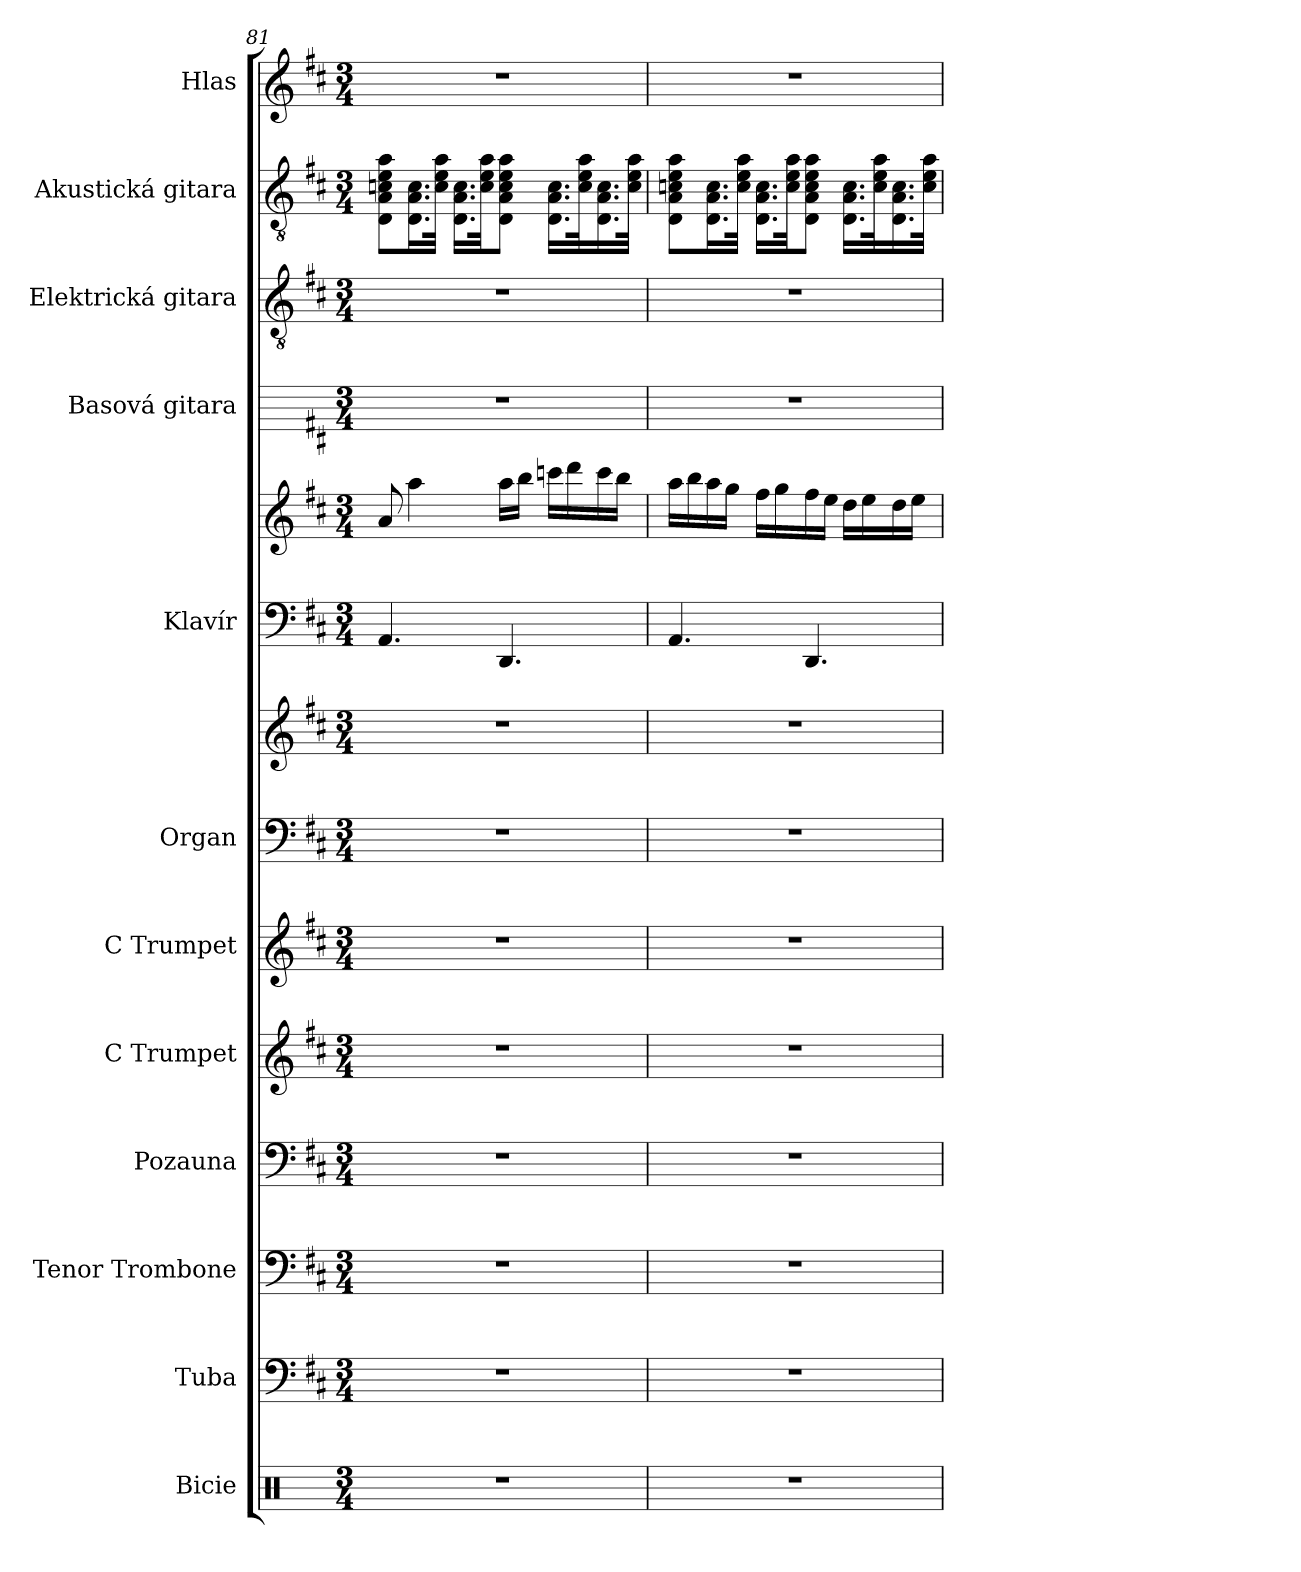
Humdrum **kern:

**kern	**kern	**kern	**kern	**kern	**kern	**kern	**kern	**kern	**kern	**kern	**kern	**kern	**kern
*part12	*part11	*part10	*part9	*part8	*part7	*part6	*part6	*part5	*part5	*part4	*part3	*part2	*part1
*staff14	*staff13	*staff12	*staff11	*staff10	*staff9	*staff8	*staff7	*staff6	*staff5	*staff4	*staff3	*staff2	*staff1
*I"Bicie	*I"Tuba	*I"Tenor Trombone	*I"Pozauna	*I"C Trumpet	*I"C Trumpet	*I"Organ	*	*I"Klavír	*	*I"Basová gitara	*I"Elektrická gitara	*I"Akustická gitara	*I"Hlas
*	*I'Tba.	*I'T. Tbn.	*	*I'C Tpt.	*I'C Tpt.	*I'Org.	*	*I'Kl.	*	*	*	*	*I'Hl.
!!LO:PB:g=z
*clefX	*clefF4	*clefF4	*clefF4	*clefG2	*clefG2	*clefF4	*clefG2	*clefF4	*clefG2	*	*clefGv2	*clefGv2	*clefG2
*	*	*	*	*	*	*	*	*	*	*ITrd7c12	*	*	*
*k[]	*k[f#c#]	*k[f#c#]	*k[f#c#]	*k[f#c#]	*k[f#c#]	*k[f#c#]	*k[f#c#]	*k[f#c#]	*k[f#c#]	*k[f#c#]	*k[f#c#]	*k[f#c#]	*k[f#c#]
*M3/4	*M3/4	*M3/4	*M3/4	*M3/4	*M3/4	*M3/4	*M3/4	*M3/4	*M3/4	*M3/4	*M3/4	*M3/4	*M3/4
=81	=81	=81	=81	=81	=81	=81	=81	=81	=81	=81	=81	=81	=81
2.r	2.r	2.r	2.r	2.r	2.r	2.r	2.r	4.AA/	8a/	2.r	2.r	8D\ 8A\ 8cn\ 8e\ 8a\L	2.r
.	.	.	.	.	.	.	.	.	4aa\	.	.	16.D\ 16.A\ 16.c\L	.
.	.	.	.	.	.	.	.	.	.	.	.	32c\ 32e\ 32a\JJk	.
.	.	.	.	.	.	.	.	.	.	.	.	16.D\ 16.A\ 16.c\LL	.
.	.	.	.	.	.	.	.	.	.	.	.	32c\ 32e\ 32a\JK	.
.	.	.	.	.	.	.	.	4.DD/	16aa\LL	.	.	8D\ 8A\ 8c\ 8e\ 8a\J	.
.	.	.	.	.	.	.	.	.	16bb\JJ	.	.	.	.
.	.	.	.	.	.	.	.	.	16cccn\LL	.	.	16.D\ 16.A\ 16.c\LL	.
.	.	.	.	.	.	.	.	.	16ddd\	.	.	.	.
.	.	.	.	.	.	.	.	.	.	.	.	32c\ 32e\ 32a\K	.
.	.	.	.	.	.	.	.	.	16ccc\	.	.	16.D\ 16.A\ 16.c\	.
.	.	.	.	.	.	.	.	.	16bb\JJ	.	.	.	.
.	.	.	.	.	.	.	.	.	.	.	.	32c\ 32e\ 32a\JJk	.
=82	=82	=82	=82	=82	=82	=82	=82	=82	=82	=82	=82	=82	=82
2.r	2.r	2.r	2.r	2.r	2.r	2.r	2.r	4.AA/	16aa\LL	2.r	2.r	8D\ 8A\ 8cn\ 8e\ 8a\L	2.r
.	.	.	.	.	.	.	.	.	16bb\	.	.	.	.
.	.	.	.	.	.	.	.	.	16aa\	.	.	16.D\ 16.A\ 16.c\L	.
.	.	.	.	.	.	.	.	.	16gg\JJ	.	.	.	.
.	.	.	.	.	.	.	.	.	.	.	.	32c\ 32e\ 32a\JJk	.
.	.	.	.	.	.	.	.	.	16ff#\LL	.	.	16.D\ 16.A\ 16.c\LL	.
.	.	.	.	.	.	.	.	.	16gg\	.	.	.	.
.	.	.	.	.	.	.	.	.	.	.	.	32c\ 32e\ 32a\JK	.
.	.	.	.	.	.	.	.	4.DD/	16ff#\	.	.	8D\ 8A\ 8c\ 8e\ 8a\J	.
.	.	.	.	.	.	.	.	.	16ee\JJ	.	.	.	.
.	.	.	.	.	.	.	.	.	16dd\LL	.	.	16.D\ 16.A\ 16.c\LL	.
.	.	.	.	.	.	.	.	.	16ee\	.	.	.	.
.	.	.	.	.	.	.	.	.	.	.	.	32c\ 32e\ 32a\K	.
.	.	.	.	.	.	.	.	.	16dd\	.	.	16.D\ 16.A\ 16.c\	.
.	.	.	.	.	.	.	.	.	16ee\JJ	.	.	.	.
.	.	.	.	.	.	.	.	.	.	.	.	32c\ 32e\ 32a\JJk	.
=	=	=	=	=	=	=	=	=	=	=	=	=	=
*-	*-	*-	*-	*-	*-	*-	*-	*-	*-	*-	*-	*-	*-
